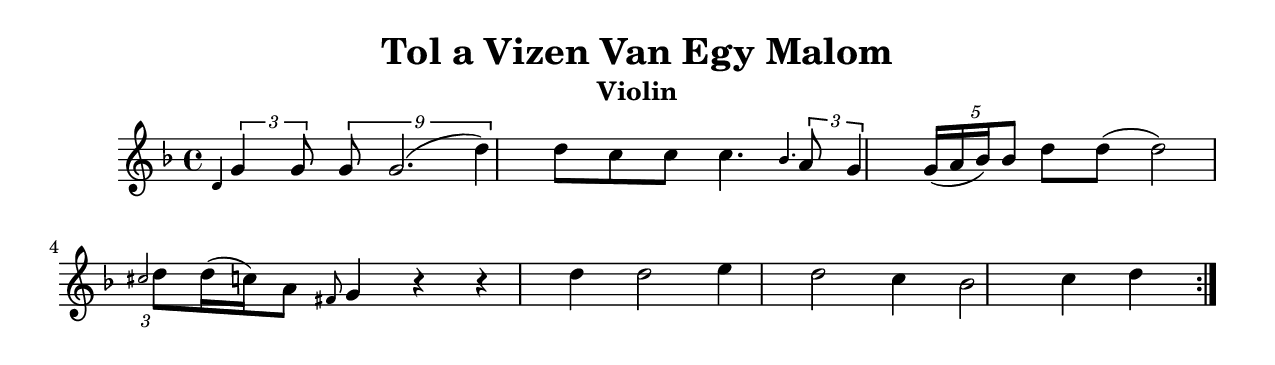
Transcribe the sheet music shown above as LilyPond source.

\version "2.18.0"
\language "english"
%\pointAndClickOff


\paper{
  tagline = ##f
  print-all-headers = ##t
  #(set-paper-size "letter")
}
date = #(strftime "%d-%m-%Y" (localtime (current-time)))

%\markup{ \italic{ " Updated " \date  }  }

%\markup{ Got something to say? }

melody = \relative c' {
  \clef treble

  \key d \minor
  \time 4/4
  %\partial 16*3 a16 d f   %lead in notes

  \repeat volta 2{
    \grace  d \tuplet 3/2 {g4 g8}  \tuplet 9/7 { g8 g2.(d'4)}
    d8 c c c4. \grace bf \tuplet 3/2{a8 g4 }
    \tuplet 5/2{g16 (a bf)bf8} d8 d (d2)
    \tuplet 3/2{\grace cs d8} d16 (c) a8  \grace fs g4 r4 r4

    d'4 d2 e4 d2
    c4 bf2 c4 d
  }

  %\alternative { { }{ } }

}
%************************Lyrics Block****************
%\addlyrics{ Doe a deer }

harmonies = \chordmode {

}

\score {
  <<
    \new ChordNames {
      \set chordChanges = ##f
      \harmonies
    }
    \new Staff
    \melody
  >>
  \header{
    title= "Tol a Vizen Van Egy Malom"
instrument= "Violin"
instrument= "Violin"
    subtitle=""
instrument= "Violin"
instrument= "Violin"
    arranger= ""
  }
  \midi{\tempo 4 = 120}
  \layout{indent = 1.0\cm}
}
